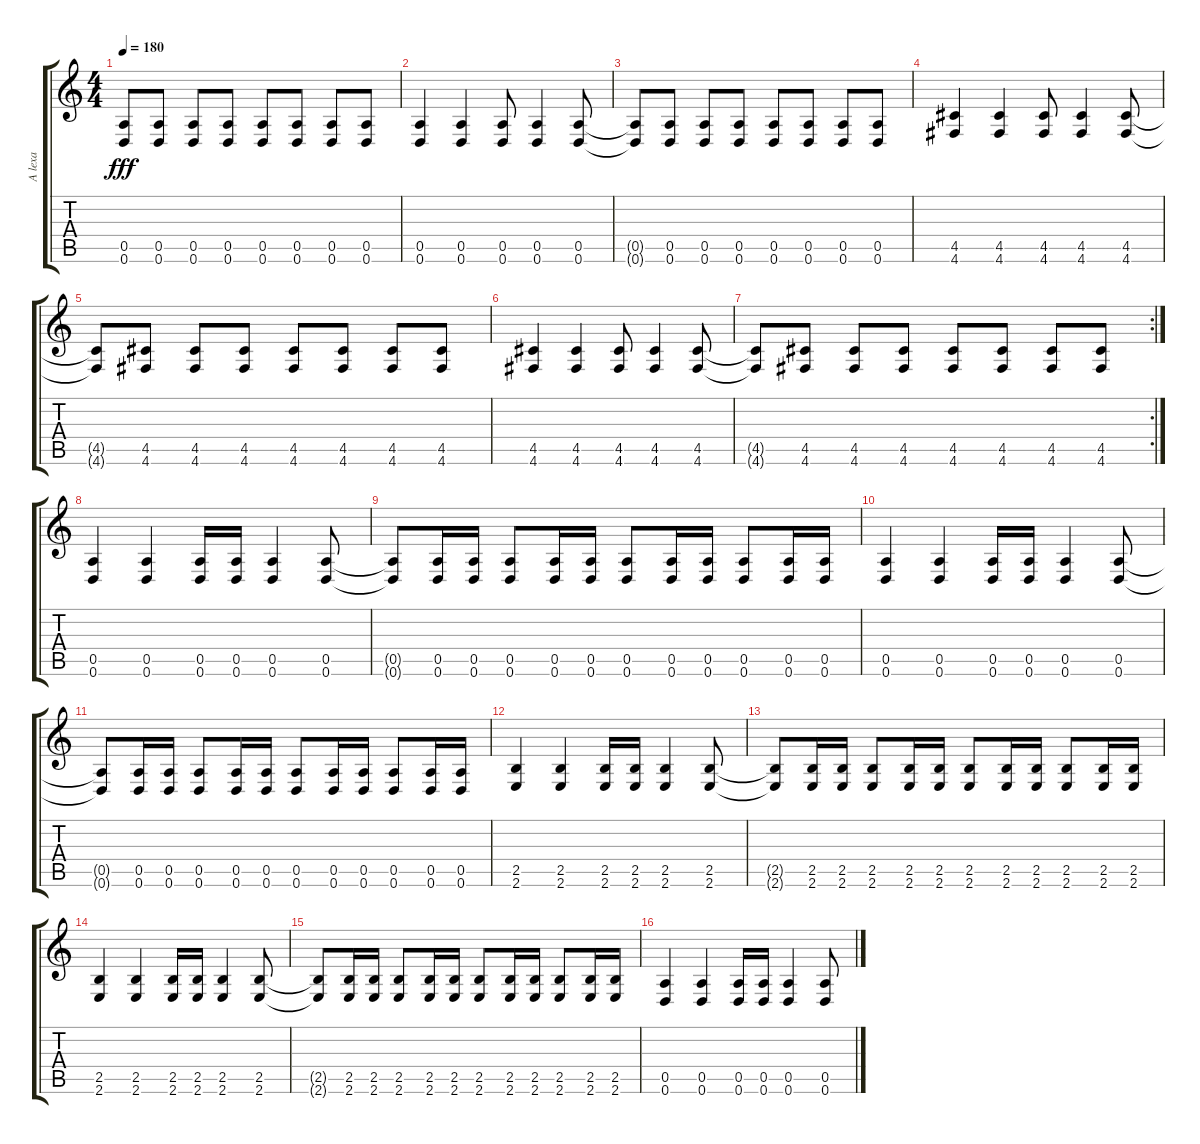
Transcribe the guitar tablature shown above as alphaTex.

\track ("A lexa" "A lexa") {instrument distortionguitar}
\staff {score tabs}
\tuning (E4 B3 G3 D3 A2 D2) {hide}
\ts (4 4)
\tempo 180
\clef g2
\ks c
(0.5{t} 0.6{t}).8{dy fff} (0.5 0.6).8 (0.5 0.6).8 (0.5 0.6).8 (0.5 0.6).8 (0.5 0.6).8 (0.5 0.6).8 (0.5 0.6).8 |
(0.5 0.6).4 (0.5 0.6).4 (0.5 0.6).8 (0.5 0.6).4 (0.5 0.6).8 |
(0.5{t} 0.6{t}).8 (0.5 0.6).8 (0.5 0.6).8 (0.5 0.6).8 (0.5 0.6).8 (0.5 0.6).8 (0.5 0.6).8 (0.5 0.6).8 |
(4.5 4.6).4 (4.5 4.6).4 (4.5 4.6).8 (4.5 4.6).4 (4.5 4.6).8 |
(4.5{t} 4.6{t}).8 (4.5 4.6).8 (4.5 4.6).8 (4.5 4.6).8 (4.5 4.6).8 (4.5 4.6).8 (4.5 4.6).8 (4.5 4.6).8 |
(4.5 4.6).4 (4.5 4.6).4 (4.5 4.6).8 (4.5 4.6).4 (4.5 4.6).8 |
\rc 2
(4.5{t} 4.6{t}).8 (4.5 4.6).8 (4.5 4.6).8 (4.5 4.6).8 (4.5 4.6).8 (4.5 4.6).8 (4.5 4.6).8 (4.5 4.6).8 |
(0.5 0.6).4 (0.5 0.6).4 (0.5 0.6).16 (0.5 0.6).16 (0.5 0.6).4 (0.5 0.6).8 |
(0.5{t} 0.6{t}).8 (0.5 0.6).16 (0.5 0.6).16 (0.5 0.6).8 (0.5 0.6).16 (0.5 0.6).16 (0.5 0.6).8 (0.5 0.6).16 (0.5 0.6).16 (0.5 0.6).8 (0.5 0.6).16 (0.5 0.6).16 |
(0.5 0.6).4 (0.5 0.6).4 (0.5 0.6).16 (0.5 0.6).16 (0.5 0.6).4 (0.5 0.6).8 |
(0.5{t} 0.6{t}).8 (0.5 0.6).16 (0.5 0.6).16 (0.5 0.6).8 (0.5 0.6).16 (0.5 0.6).16 (0.5 0.6).8 (0.5 0.6).16 (0.5 0.6).16 (0.5 0.6).8 (0.5 0.6).16 (0.5 0.6).16 |
(2.5 2.6).4 (2.5 2.6).4 (2.5 2.6).16 (2.5 2.6).16 (2.5 2.6).4 (2.5 2.6).8 |
(2.5{t} 2.6{t}).8 (2.5 2.6).16 (2.5 2.6).16 (2.5 2.6).8 (2.5 2.6).16 (2.5 2.6).16 (2.5 2.6).8 (2.5 2.6).16 (2.5 2.6).16 (2.5 2.6).8 (2.5 2.6).16 (2.5 2.6).16 |
(2.5 2.6).4 (2.5 2.6).4 (2.5 2.6).16 (2.5 2.6).16 (2.5 2.6).4 (2.5 2.6).8 |
(2.5{t} 2.6{t}).8 (2.5 2.6).16 (2.5 2.6).16 (2.5 2.6).8 (2.5 2.6).16 (2.5 2.6).16 (2.5 2.6).8 (2.5 2.6).16 (2.5 2.6).16 (2.5 2.6).8 (2.5 2.6).16 (2.5 2.6).16 |
(0.5 0.6).4 (0.5 0.6).4 (0.5 0.6).16 (0.5 0.6).16 (0.5 0.6).4 (0.5 0.6).8
